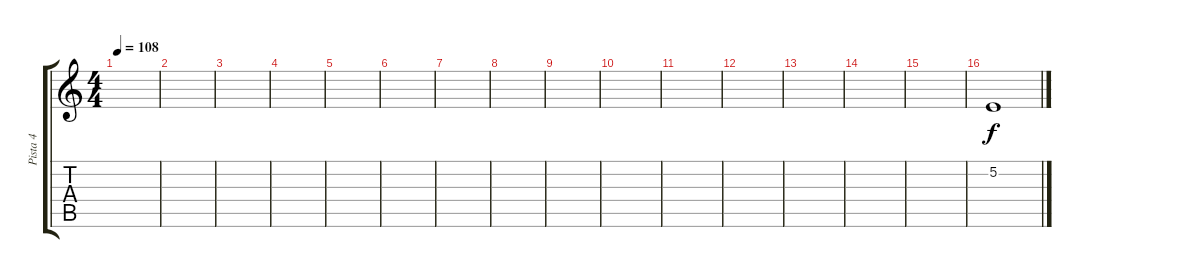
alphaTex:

\track ("Pista 4" "Pista 4") {instrument churchorgan}
\staff {score tabs}
\tuning (E4 B3 G3 D3 A2 E2) {hide}
\ts (4 4)
\tempo 108
\clef g2
\ks c
|
|
|
|
|
|
|
|
|
|
|
|
|
|
|
5.2.1
